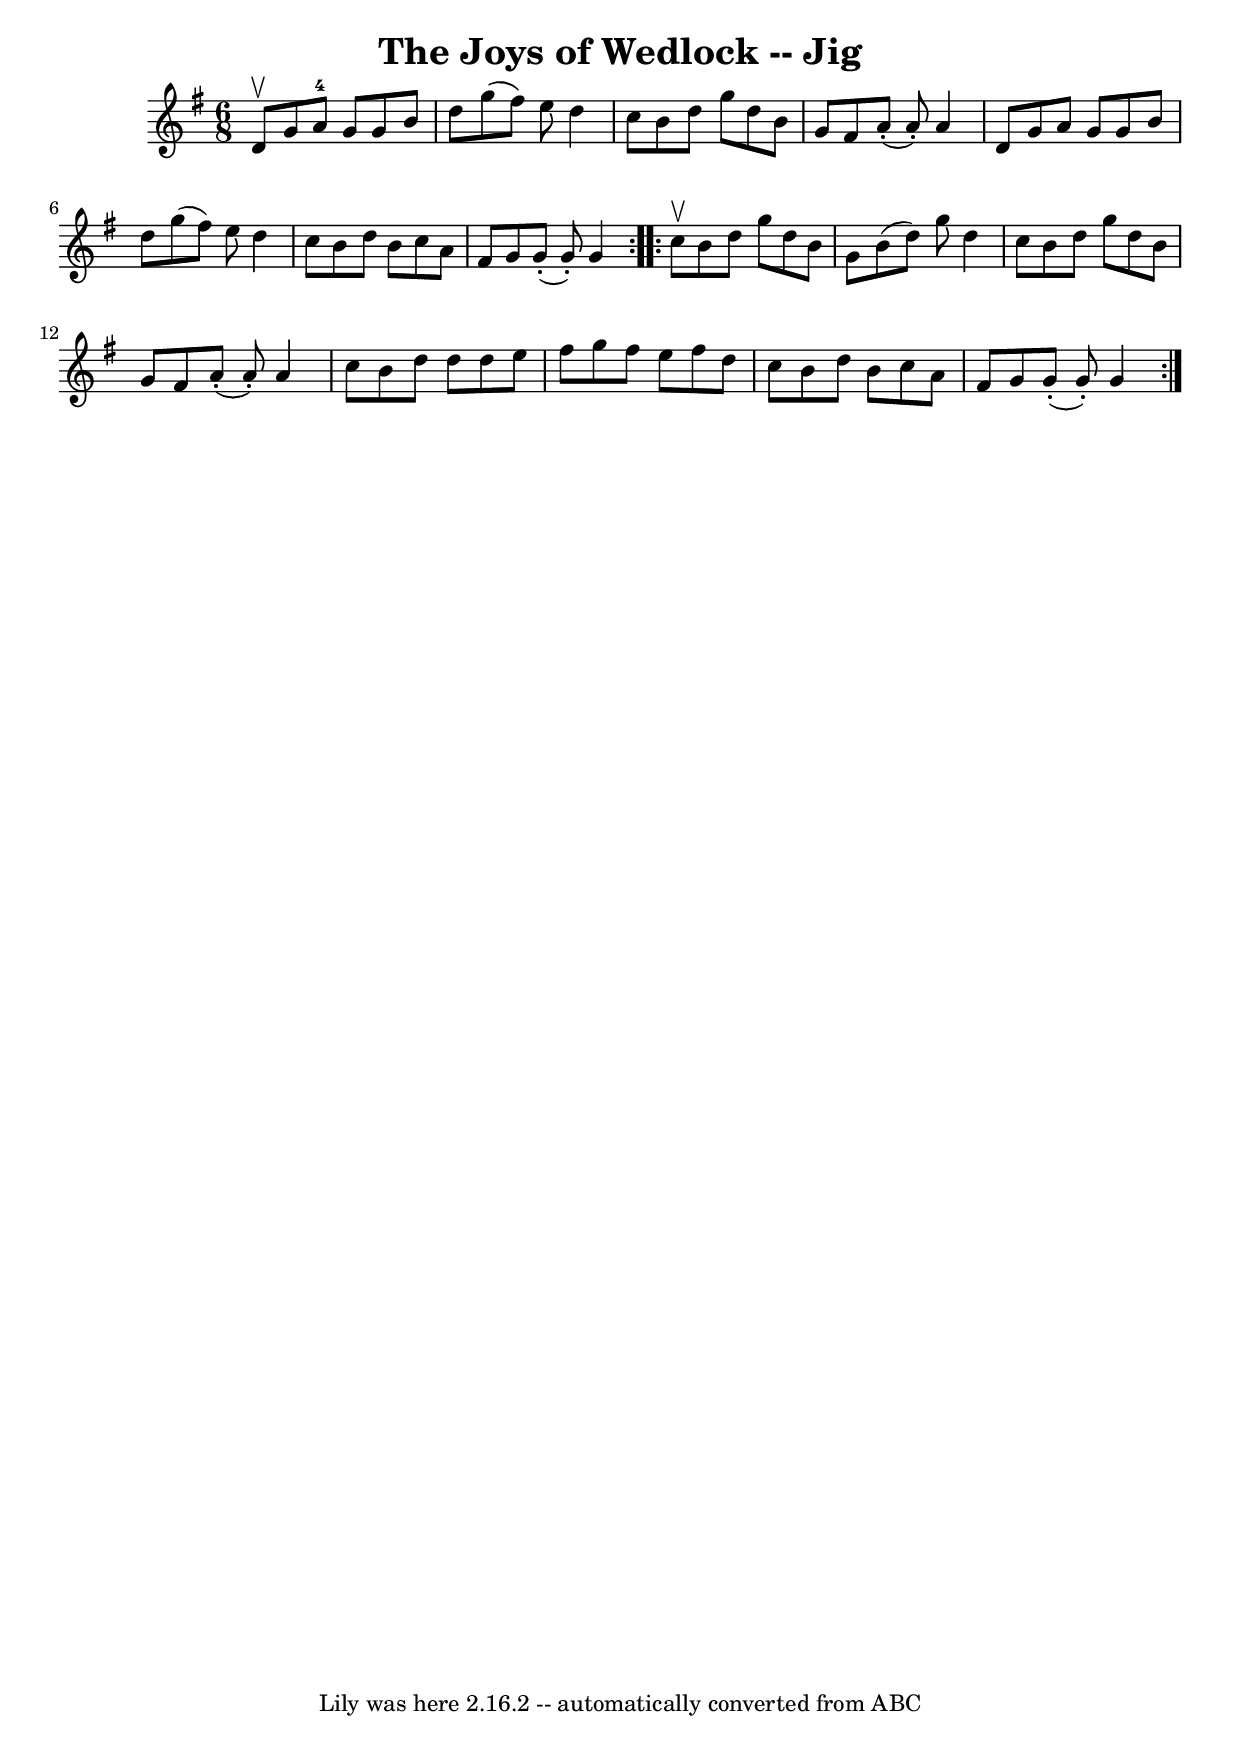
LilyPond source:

\version "2.7.40"
\include "Mammoth.ily"
\header {
	%% book = "Ryan's Mammoth Collection"
	crossRefNumber = "1"
	footnotes = "\\\\90 470"
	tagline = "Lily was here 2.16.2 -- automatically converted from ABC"
	title = "The Joys of Wedlock -- Jig"
}
voicedefault =  {


\repeat volta 2 {
\time 6/8 \key g \major d'8^\upbow |
 g'8 a'8-4 g'8 g'8 
 b'8 d''8    |
 g''8 (fis''8) e''8 d''4 c''8    
|
 b'8 d''8 g''8 d''8 b'8 g'8    |
 fis'8      
a'8 (-. a'8 -.) a'4 d'8    |
 g'8 a'8 g'8 g'8    
b'8 d''8    |
 g''8 (fis''8) e''8 d''4 c''8    
|
 b'8 d''8 b'8 c''8 a'8 fis'8    |
 g'8      
g'8 (-. g'8 -.) g'4  }     \repeat volta 2 { c''8^\upbow |
     
b'8 d''8 g''8 d''8 b'8 g'8    |
 b'8 (d''8) g''8 
 d''4 c''8    |
 b'8 d''8 g''8 d''8 b'8 g'8    
|
 fis'8 a'8 (-. a'8 -.) a'4 c''8    |
 b'8    
d''8 d''8 d''8 e''8 fis''8    |
 g''8 fis''8 e''8    
fis''8 d''8 c''8    |
 b'8 d''8 b'8 c''8 a'8 fis'8 
   |
 g'8 g'8 (-. g'8 -.) g'4  }   
}

\score{
    <<

	\context Staff="default"
	{
	    \voicedefault 
	}

    >>
	\layout {
	}
	\midi {}
}
